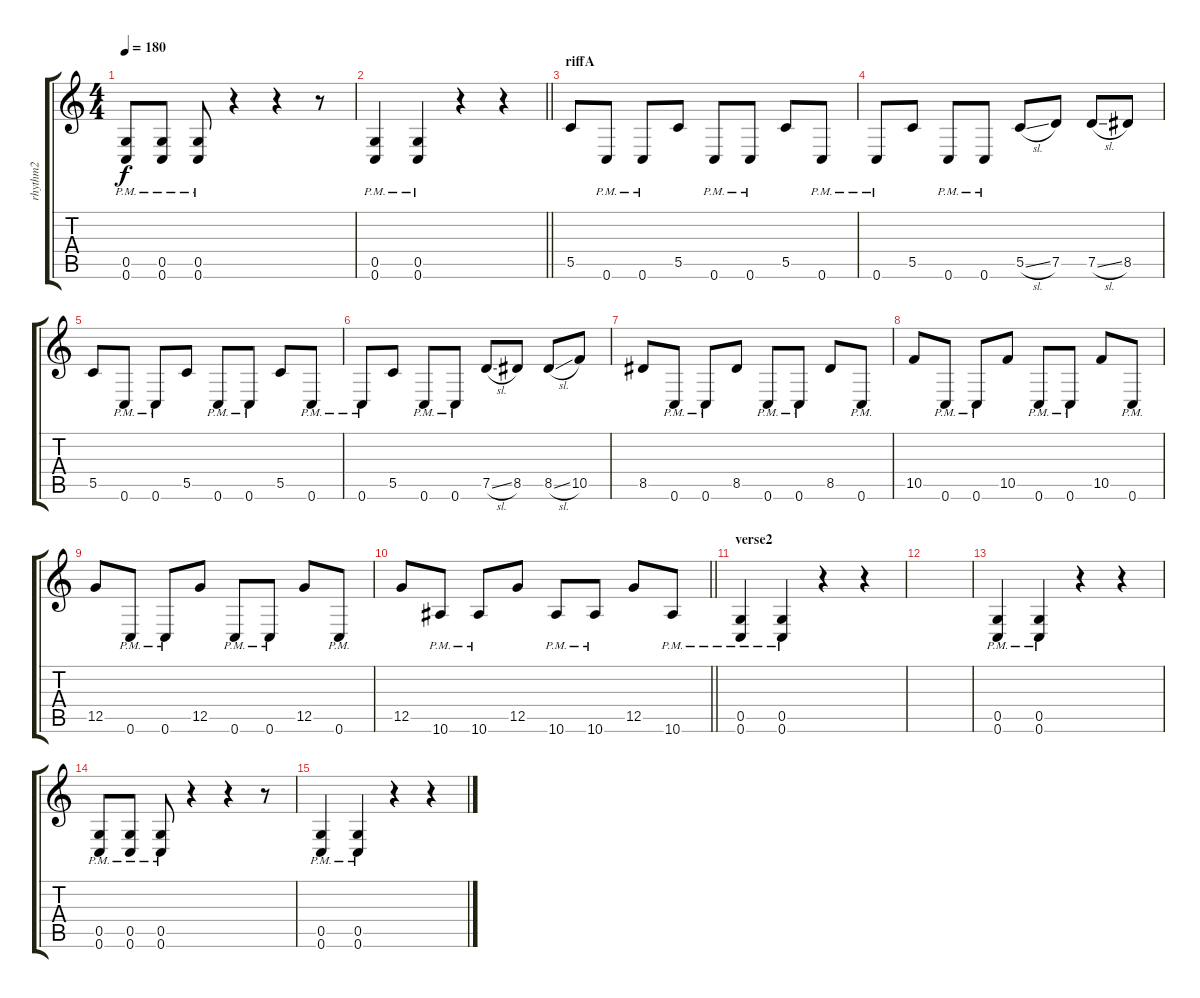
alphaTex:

\track ("rhythm2" "rhythm2") {instrument distortionguitar}
\staff {score tabs}
\tuning (D4 A3 F3 C3 G2 C2) {hide}
\ts (4 4)
\tempo 180
\clef g2
\ks c
(0.5{pm} 0.6{pm}).8{dy f} (0.5{pm} 0.6{pm}).8 (0.5{pm} 0.6{pm}).8 r.4 r.4 r.8 |
\barLineRight lightlight
(0.5{pm} 0.6{pm}).4 (0.5{pm} 0.6{pm}).4 r.4 r.4 |
\section ("" "riffA")
5.5.8 0.6{pm}.8 0.6{pm}.8 5.5.8 0.6{pm}.8 0.6{pm}.8 5.5.8 0.6{pm}.8 |
0.6{pm}.8 5.5.8 0.6{pm}.8 0.6{pm}.8 5.5{sl}.8 7.5.8 7.5{sl}.8 8.5.8 |
5.5.8 0.6{pm}.8 0.6{pm}.8 5.5.8 0.6{pm}.8 0.6{pm}.8 5.5.8 0.6{pm}.8 |
0.6{pm}.8 5.5.8 0.6{pm}.8 0.6{pm}.8 7.5{sl}.8 8.5.8 8.5{sl}.8 10.5.8 |
8.5.8 0.6{pm}.8 0.6{pm}.8 8.5.8 0.6{pm}.8 0.6{pm}.8 8.5.8 0.6{pm}.8 |
10.5.8 0.6{pm}.8 0.6{pm}.8 10.5.8 0.6{pm}.8 0.6{pm}.8 10.5.8 0.6{pm}.8 |
12.5.8 0.6{pm}.8 0.6{pm}.8 12.5.8 0.6{pm}.8 0.6{pm}.8 12.5.8 0.6{pm}.8 |
\barLineRight lightlight
12.5.8 10.6{pm}.8 10.6{pm}.8 12.5.8 10.6{pm}.8 10.6{pm}.8 12.5.8 10.6{pm}.8 |
\section ("" "verse2")
(0.5{pm} 0.6{pm}).4 (0.5{pm} 0.6{pm}).4 r.4 r.4 |
|
(0.5{pm} 0.6{pm}).4 (0.5{pm} 0.6{pm}).4 r.4 r.4 |
(0.5{pm} 0.6{pm}).8 (0.5{pm} 0.6{pm}).8 (0.5{pm} 0.6{pm}).8 r.4 r.4 r.8 |
(0.5{pm} 0.6{pm}).4 (0.5{pm} 0.6{pm}).4 r.4 r.4
